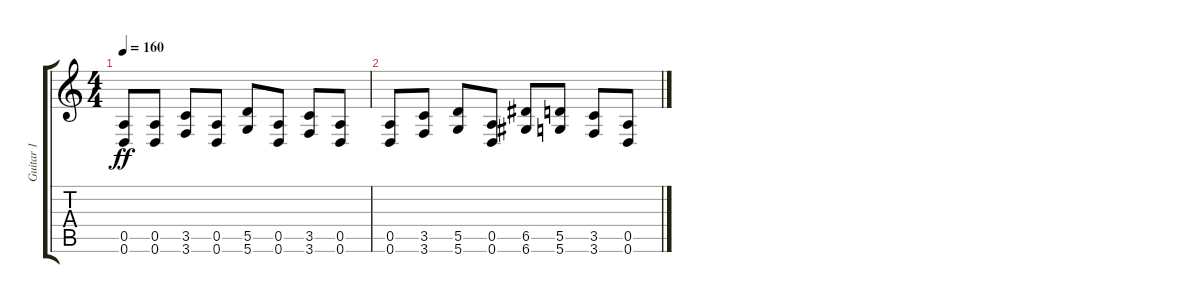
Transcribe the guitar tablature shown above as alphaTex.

\track ("Guitar 1" "Guitar 1") {instrument distortionguitar}
\staff {score tabs}
\tuning (E4 B3 G3 D3 A2 D2) {hide}
\ts (4 4)
\tempo 160
\clef g2
\ks c
(0.5 0.6).8{dy ff} (0.5 0.6).8 (3.5 3.6).8 (0.5 0.6).8 (5.5 5.6).8 (0.5 0.6).8 (3.5 3.6).8 (0.5 0.6).8 |
(0.5 0.6).8 (3.5 3.6).8 (5.5 5.6).8 (0.5 0.6).8 (6.5 6.6).8 (5.5 5.6).8 (3.5 3.6).8 (0.5 0.6).8
